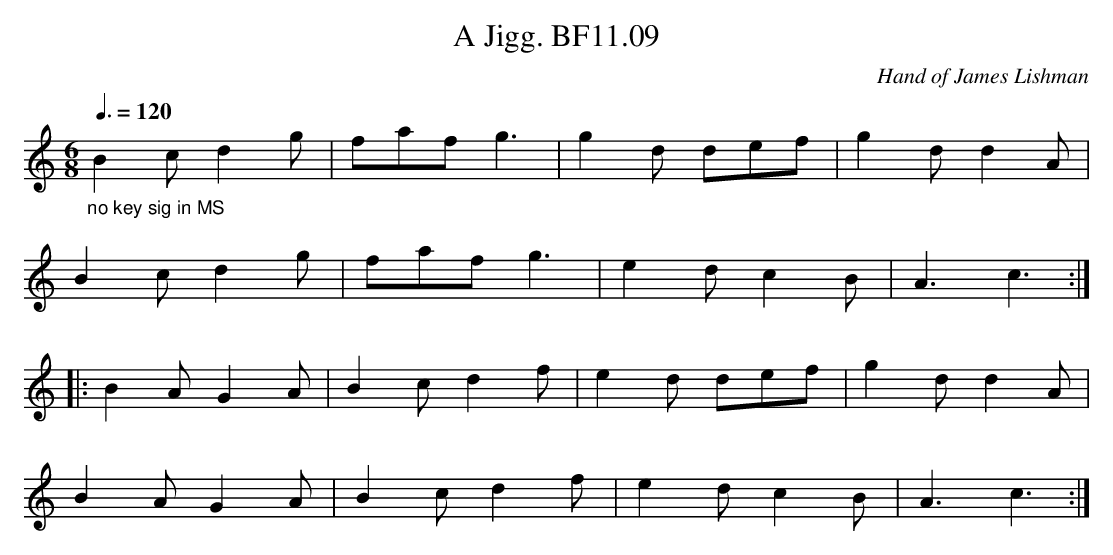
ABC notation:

X:1
T:Jigg. BF11.09, A
M:6/8
L:1/8
Q:3/8=120
C:Hand of James Lishman
K:Am
"_no key sig in MS"B2cd2g|faf g3|g2d def|g2dd2A|
B2cd2g|fafg3|e2dc2B|A3c3:|
|:B2AG2A|B2cd2f|e2d def|g2dd2A|
B2AG2A|B2cd2f|e2dc2B|A3c3:|
